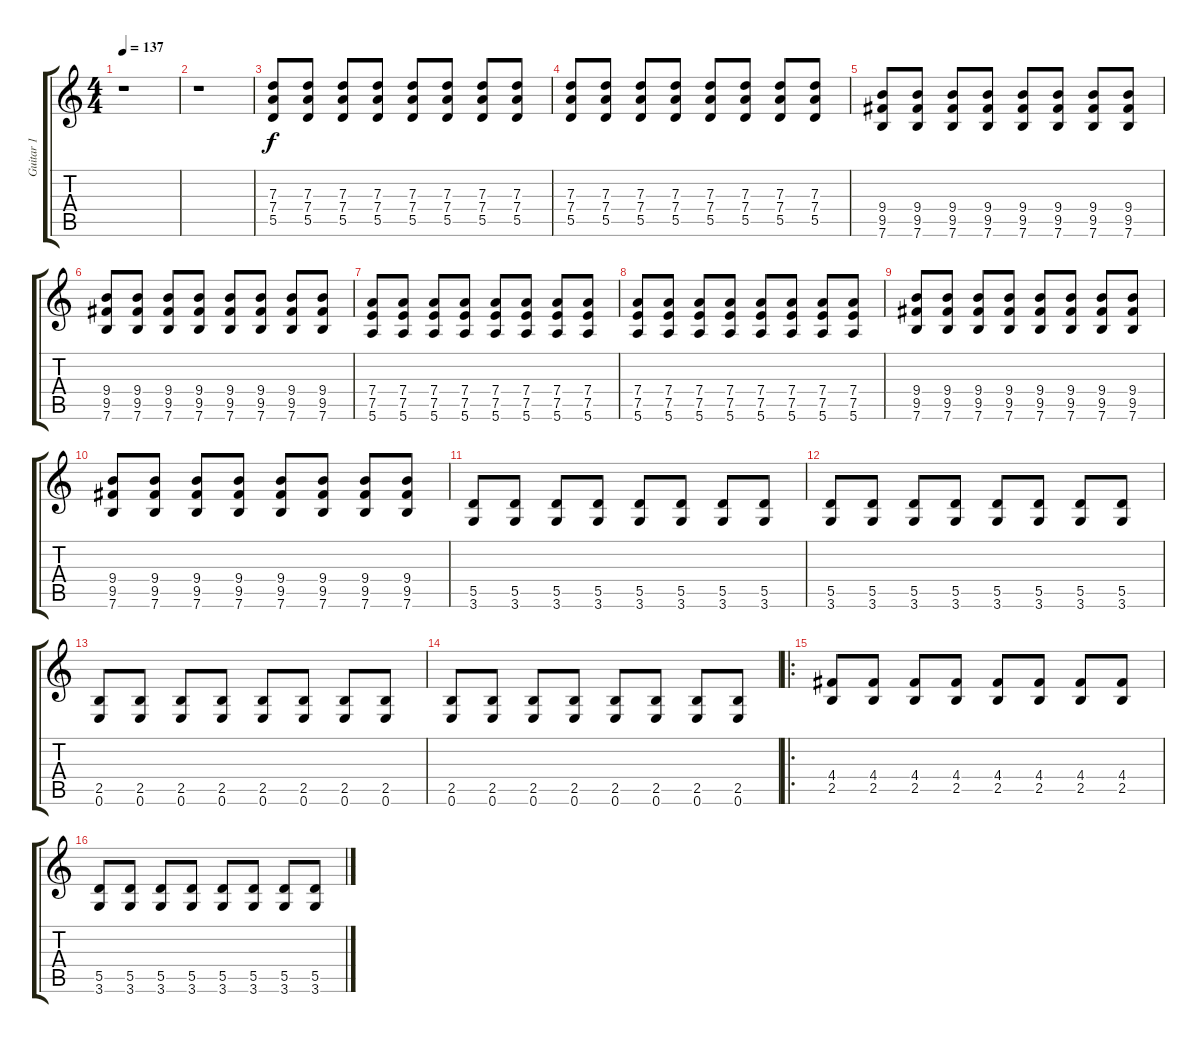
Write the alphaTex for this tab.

\track ("Guitar 1" "Guitar 1") {instrument distortionguitar}
\staff {score tabs}
\tuning (E4 B3 G3 D3 A2 E2) {hide}
\ts (4 4)
\tempo 137
\clef g2
\ks c
r.1{dy f} |
r.1 |
(7.3 7.4 5.5).8{volume 8 balance 16 instrument electricguitarjazz} (7.3 7.4 5.5).8 (7.3 7.4 5.5).8 (7.3 7.4 5.5).8 (7.3 7.4 5.5).8 (7.3 7.4 5.5).8 (7.3 7.4 5.5).8 (7.3 7.4 5.5).8 |
(7.3 7.4 5.5).8{volume 8 instrument electricguitarjazz} (7.3 7.4 5.5).8 (7.3 7.4 5.5).8 (7.3 7.4 5.5).8 (7.3 7.4 5.5).8 (7.3 7.4 5.5).8 (7.3 7.4 5.5).8 (7.3 7.4 5.5).8 |
(9.4 9.5 7.6).8{volume 8} (9.4 9.5 7.6).8 (9.4 9.5 7.6).8 (9.4 9.5 7.6).8 (9.4 9.5 7.6).8 (9.4 9.5 7.6).8 (9.4 9.5 7.6).8 (9.4 9.5 7.6).8 |
(9.4 9.5 7.6).8{volume 8} (9.4 9.5 7.6).8 (9.4 9.5 7.6).8 (9.4 9.5 7.6).8 (9.4 9.5 7.6).8 (9.4 9.5 7.6).8 (9.4 9.5 7.6).8 (9.4 9.5 7.6).8 |
(7.4 7.5 5.6).8{volume 8} (7.4 7.5 5.6).8 (7.4 7.5 5.6).8 (7.4 7.5 5.6).8 (7.4 7.5 5.6).8 (7.4 7.5 5.6).8 (7.4 7.5 5.6).8 (7.4 7.5 5.6).8 |
(7.4 7.5 5.6).8{volume 8} (7.4 7.5 5.6).8 (7.4 7.5 5.6).8 (7.4 7.5 5.6).8 (7.4 7.5 5.6).8 (7.4 7.5 5.6).8 (7.4 7.5 5.6).8 (7.4 7.5 5.6).8 |
(9.4 9.5 7.6).8{volume 8} (9.4 9.5 7.6).8 (9.4 9.5 7.6).8 (9.4 9.5 7.6).8 (9.4 9.5 7.6).8 (9.4 9.5 7.6).8 (9.4 9.5 7.6).8 (9.4 9.5 7.6).8 |
(9.4 9.5 7.6).8{volume 8} (9.4 9.5 7.6).8 (9.4 9.5 7.6).8 (9.4 9.5 7.6).8 (9.4 9.5 7.6).8 (9.4 9.5 7.6).8 (9.4 9.5 7.6).8 (9.4 9.5 7.6).8 |
(5.5 3.6).8{volume 13 balance 8 instrument distortionguitar} (5.5 3.6).8 (5.5 3.6).8 (5.5 3.6).8 (5.5 3.6).8 (5.5 3.6).8 (5.5 3.6).8 (5.5 3.6).8 |
(5.5 3.6).8 (5.5 3.6).8 (5.5 3.6).8 (5.5 3.6).8 (5.5 3.6).8 (5.5 3.6).8 (5.5 3.6).8 (5.5 3.6).8 |
(2.5 0.6).8 (2.5 0.6).8 (2.5 0.6).8 (2.5 0.6).8 (2.5 0.6).8 (2.5 0.6).8 (2.5 0.6).8 (2.5 0.6).8 |
(2.5 0.6).8 (2.5 0.6).8 (2.5 0.6).8 (2.5 0.6).8 (2.5 0.6).8 (2.5 0.6).8 (2.5 0.6).8 (2.5 0.6).8 |
\ro
(4.4 2.5).8 (4.4 2.5).8 (4.4 2.5).8 (4.4 2.5).8 (4.4 2.5).8 (4.4 2.5).8 (4.4 2.5).8 (4.4 2.5).8 |
(5.5 3.6).8 (5.5 3.6).8 (5.5 3.6).8 (5.5 3.6).8 (5.5 3.6).8 (5.5 3.6).8 (5.5 3.6).8 (5.5 3.6).8
